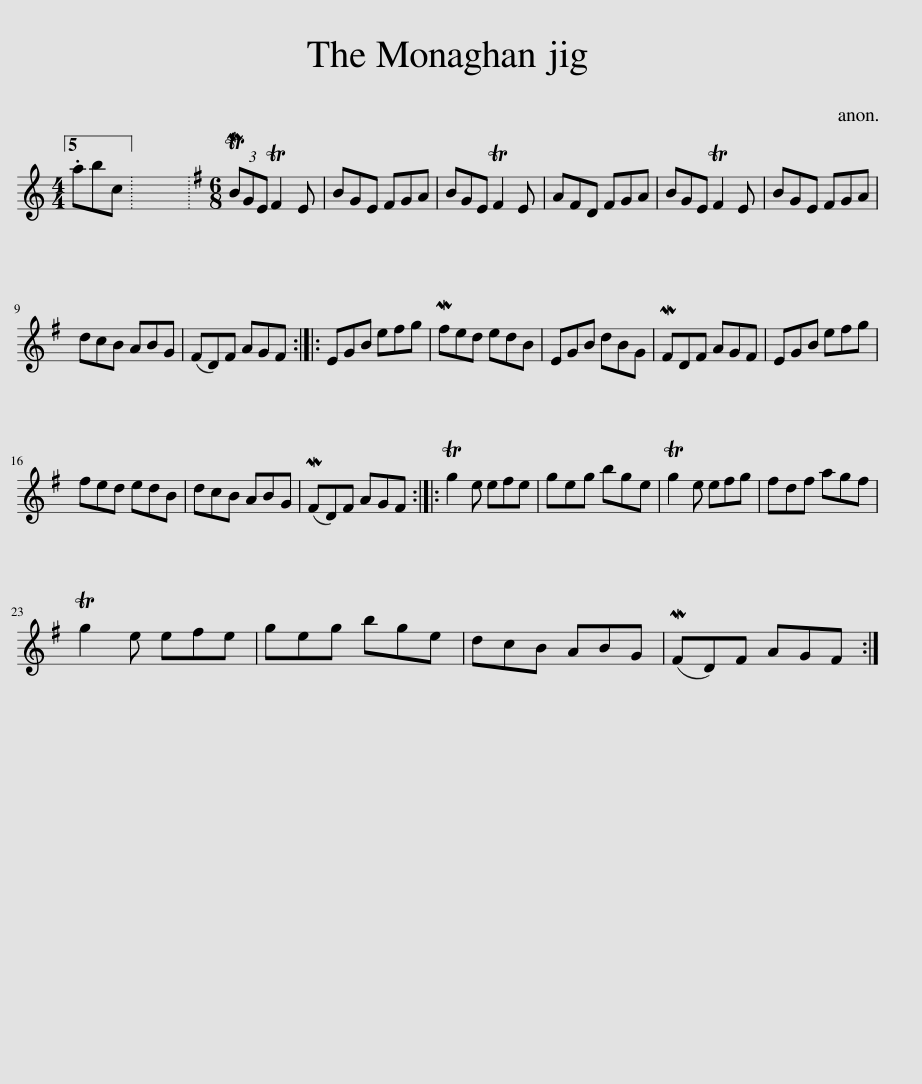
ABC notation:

X:1
L:1/8
M:4/4
I:linebreak $
K:C
V:1 treble
V:1
 .abc || x8 |[K:Emin][M:6/8] (3MTBGE TF2 E | BGE FGA | BGE TF2 E | %5
 AFD FGA | BGE TF2 E | BGE FGA |$ dcB ABG | (FD)F AGF :: %10
 EGB efg | Mfed edB | EGB dBG | MFDF AGF | EGB efg |$ %15
 fed edB | dcB ABG | (MFD)F AGF :: Tg2 e efe | geg bge | %20
 Tg2 e efg | fdf agf |$ Tg2 e efe | geg bge | dcB ABG | %25
 (MFD)F AGF :| %26
